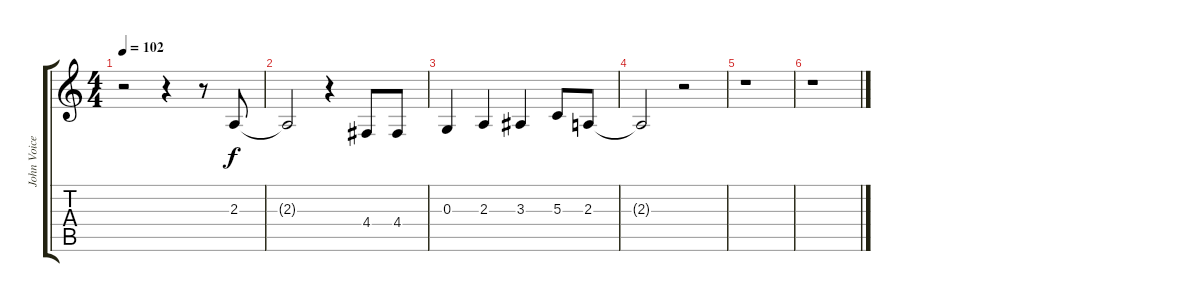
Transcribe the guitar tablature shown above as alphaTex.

\track ("John Voice" "John Voice") {instrument tenorsax}
\staff {score tabs}
\tuning (E4 B3 G3 D3 A2 E2) {hide}
\ts (4 4)
\tempo 102
\clef g2
\ks c
r.2{dy f} r.4 r.8 2.3.8 |
2.3{t}.2 r.4 4.4.8 4.4.8 |
0.3.4 2.3.4 3.3.4 5.3.8 2.3.8 |
2.3{t}.2 r.2 |
r.1 |
r.1
